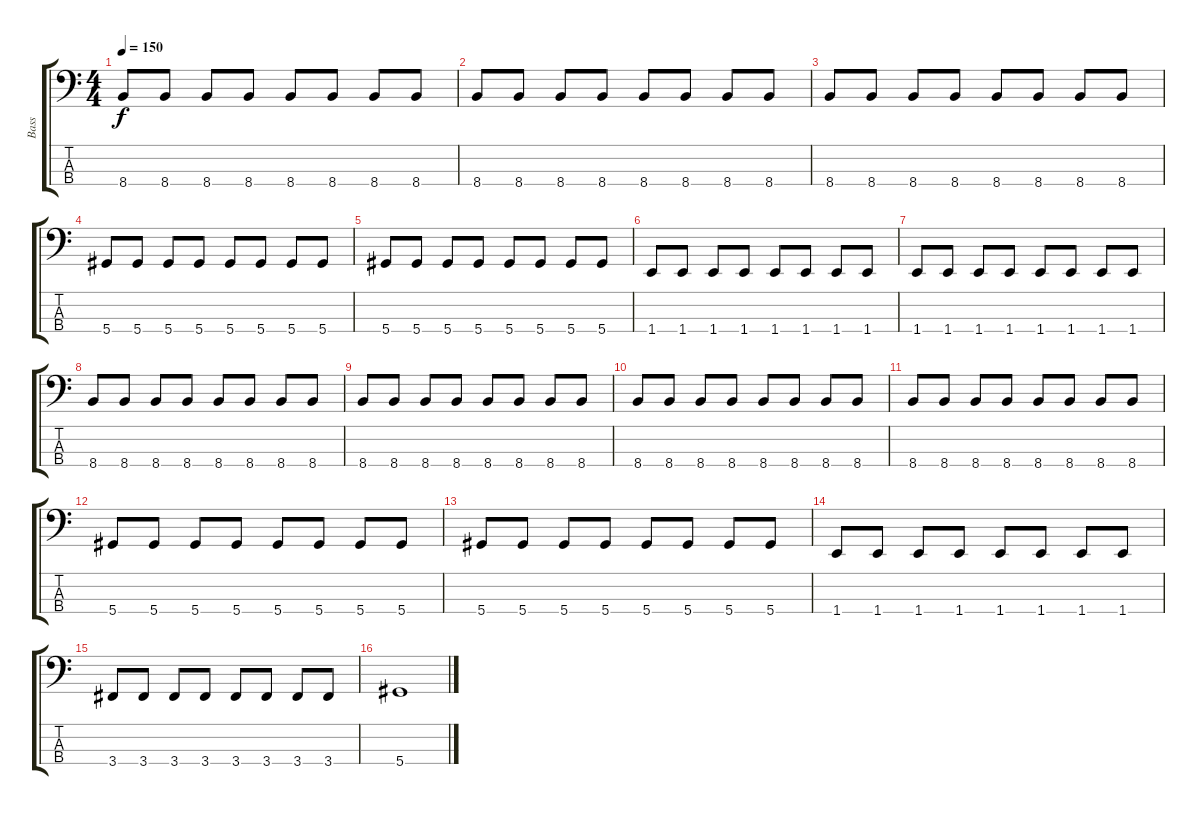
\track ("Bass" "Bass") {instrument electricbassfinger}
\staff {score tabs}
\tuning (Gb2 Db2 Ab1 Eb1) {hide}
\ts (4 4)
\tempo 150
\clef f4
\ks c
8.4.8{dy f} 8.4.8 8.4.8 8.4.8 8.4.8 8.4.8 8.4.8 8.4.8 |
8.4.8 8.4.8 8.4.8 8.4.8 8.4.8 8.4.8 8.4.8 8.4.8 |
8.4.8 8.4.8 8.4.8 8.4.8 8.4.8 8.4.8 8.4.8 8.4.8 |
5.4.8 5.4.8 5.4.8 5.4.8 5.4.8 5.4.8 5.4.8 5.4.8 |
5.4.8 5.4.8 5.4.8 5.4.8 5.4.8 5.4.8 5.4.8 5.4.8 |
1.4.8 1.4.8 1.4.8 1.4.8 1.4.8 1.4.8 1.4.8 1.4.8 |
1.4.8 1.4.8 1.4.8 1.4.8 1.4.8 1.4.8 1.4.8 1.4.8 |
8.4.8 8.4.8 8.4.8 8.4.8 8.4.8 8.4.8 8.4.8 8.4.8 |
8.4.8 8.4.8 8.4.8 8.4.8 8.4.8 8.4.8 8.4.8 8.4.8 |
8.4.8 8.4.8 8.4.8 8.4.8 8.4.8 8.4.8 8.4.8 8.4.8 |
8.4.8 8.4.8 8.4.8 8.4.8 8.4.8 8.4.8 8.4.8 8.4.8 |
5.4.8 5.4.8 5.4.8 5.4.8 5.4.8 5.4.8 5.4.8 5.4.8 |
5.4.8 5.4.8 5.4.8 5.4.8 5.4.8 5.4.8 5.4.8 5.4.8 |
1.4.8 1.4.8 1.4.8 1.4.8 1.4.8 1.4.8 1.4.8 1.4.8 |
3.4.8 3.4.8 3.4.8 3.4.8 3.4.8 3.4.8 3.4.8 3.4.8 |
5.4.1
